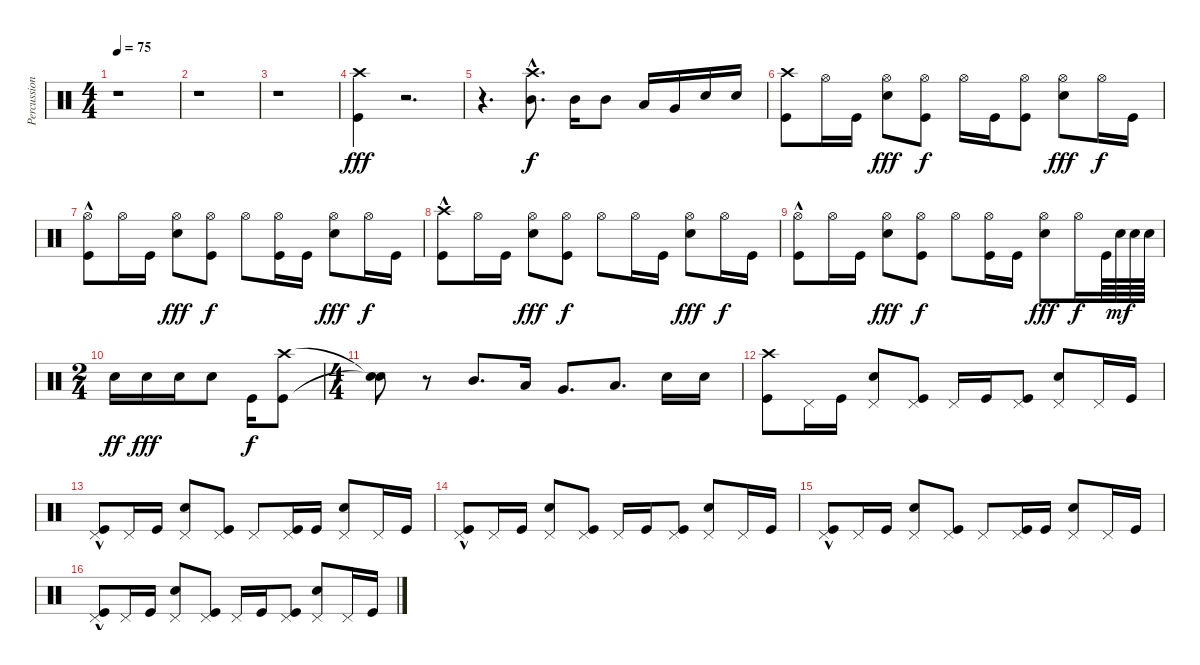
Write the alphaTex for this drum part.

\track ("Percussion" "Percussion") {instrument percussion}
\staff {score}
\articulation defaults
\ts (4 4)
\tempo 75
\clef neutral
\ks c
r.1{dy fff} |
r.1 |
r.1 |
("Kick (hit)" "Crash high (hit)").4 r.2{d} |
r.4{d} ("Mid Tom (hit)"{hac} "Crash high (hit)").8{d dy f} "Mid Tom (hit)".16 "Mid Tom (hit)".8 "Low Tom (hit)".16 "Very Low Tom (hit)".16 "Electric Snare (hit)".16 "Electric Snare (hit)".16 |
("Crash high (hit)" "Kick (hit)").8 "Hi-Hat (open)".16 "Kick (hit)".16 ("Hi-Hat (open)" "Electric Snare (hit)").8{dy fff} ("Hi-Hat (open)" "Kick (hit)").8{dy f} "Hi-Hat (open)".16 "Kick (hit)".16 ("Hi-Hat (open)" "Kick (hit)").8 ("Hi-Hat (open)" "Electric Snare (hit)").8{dy fff} "Hi-Hat (open)".16{dy f} "Kick (hit)".16 |
("Hi-Hat (open)" "Kick (hit)"{hac}).8 "Hi-Hat (open)".16 "Kick (hit)".16 ("Hi-Hat (open)" "Electric Snare (hit)").8{dy fff} ("Hi-Hat (open)" "Kick (hit)").8{dy f} "Hi-Hat (open)".8 ("Hi-Hat (open)" "Kick (hit)").16 "Kick (hit)".16 ("Hi-Hat (open)" "Electric Snare (hit)").8{dy fff} "Hi-Hat (open)".16{dy f} "Kick (hit)".16 |
("Crash high (hit)" "Kick (hit)"{hac}).8 "Hi-Hat (open)".16 "Kick (hit)".16 ("Hi-Hat (open)" "Electric Snare (hit)").8{dy fff} ("Hi-Hat (open)" "Kick (hit)").8{dy f} "Hi-Hat (open)".8 "Hi-Hat (open)".16 "Kick (hit)".16 ("Hi-Hat (open)" "Electric Snare (hit)").8{dy fff} "Hi-Hat (open)".16{dy f} "Kick (hit)".16 |
("Hi-Hat (open)" "Kick (hit)"{hac}).8 "Hi-Hat (open)".16 "Kick (hit)".16 ("Hi-Hat (open)" "Electric Snare (hit)").8{dy fff} ("Hi-Hat (open)" "Kick (hit)").8{dy f} "Hi-Hat (open)".8 ("Hi-Hat (open)" "Kick (hit)").16 "Kick (hit)".16 ("Hi-Hat (open)" "Electric Snare (hit)").8{dy fff} "Hi-Hat (open)".16{dy f} "Kick (hit)".64 "Electric Snare (hit)".64{dy mf} "Electric Snare (hit)".64 "Electric Snare (hit)".64 |
\ts (2 4)
"Electric Snare (hit)".16{dy ff} "Electric Snare (hit)".16{dy fff} "Electric Snare (hit)".16 "Electric Snare (hit)".8 "Kick (hit)".16{dy f} ("Kick (hit)" "Crash high (hit)").8 |
\ts (4 4)
("Snare (hit)"{t} "Snare (hit)"{t}).8 r.8 "Mid Tom (hit)".8{d} "Low Tom (hit)".16 "Very Low Tom (hit)".8{d} "Low Floor Tom (hit)".8{d} "Electric Snare (hit)".16 "Electric Snare (hit)".16 |
("Crash high (hit)" "Kick (hit)").8 "Pedal Hi-Hat (hit)".16 "Kick (hit)".16 ("Pedal Hi-Hat (hit)" "Electric Snare (hit)").8 ("Pedal Hi-Hat (hit)" "Kick (hit)").8 "Pedal Hi-Hat (hit)".16 "Kick (hit)".16 ("Pedal Hi-Hat (hit)" "Kick (hit)").8 ("Pedal Hi-Hat (hit)" "Electric Snare (hit)").8 "Pedal Hi-Hat (hit)".16 "Kick (hit)".16 |
("Pedal Hi-Hat (hit)" "Kick (hit)"{hac}).8 "Pedal Hi-Hat (hit)".16 "Kick (hit)".16 ("Pedal Hi-Hat (hit)" "Electric Snare (hit)").8 ("Pedal Hi-Hat (hit)" "Kick (hit)").8 "Pedal Hi-Hat (hit)".8 ("Pedal Hi-Hat (hit)" "Kick (hit)").16 "Kick (hit)".16 ("Pedal Hi-Hat (hit)" "Electric Snare (hit)").8 "Pedal Hi-Hat (hit)".16 "Kick (hit)".16 |
("Pedal Hi-Hat (hit)" "Kick (hit)"{hac}).8 "Pedal Hi-Hat (hit)".16 "Kick (hit)".16 ("Pedal Hi-Hat (hit)" "Electric Snare (hit)").8 ("Pedal Hi-Hat (hit)" "Kick (hit)").8 "Pedal Hi-Hat (hit)".16 "Kick (hit)".16 ("Pedal Hi-Hat (hit)" "Kick (hit)").8 ("Pedal Hi-Hat (hit)" "Electric Snare (hit)").8 "Pedal Hi-Hat (hit)".16 "Kick (hit)".16 |
("Pedal Hi-Hat (hit)" "Kick (hit)"{hac}).8 "Pedal Hi-Hat (hit)".16 "Kick (hit)".16 ("Pedal Hi-Hat (hit)" "Electric Snare (hit)").8 ("Pedal Hi-Hat (hit)" "Kick (hit)").8 "Pedal Hi-Hat (hit)".8 ("Pedal Hi-Hat (hit)" "Kick (hit)").16 "Kick (hit)".16 ("Pedal Hi-Hat (hit)" "Electric Snare (hit)").8 "Pedal Hi-Hat (hit)".16 "Kick (hit)".16 |
("Pedal Hi-Hat (hit)" "Kick (hit)"{hac}).8 "Pedal Hi-Hat (hit)".16 "Kick (hit)".16 ("Pedal Hi-Hat (hit)" "Electric Snare (hit)").8 ("Pedal Hi-Hat (hit)" "Kick (hit)").8 "Pedal Hi-Hat (hit)".16 "Kick (hit)".16 ("Pedal Hi-Hat (hit)" "Kick (hit)").8 ("Pedal Hi-Hat (hit)" "Electric Snare (hit)").8 "Pedal Hi-Hat (hit)".16 "Kick (hit)".16
